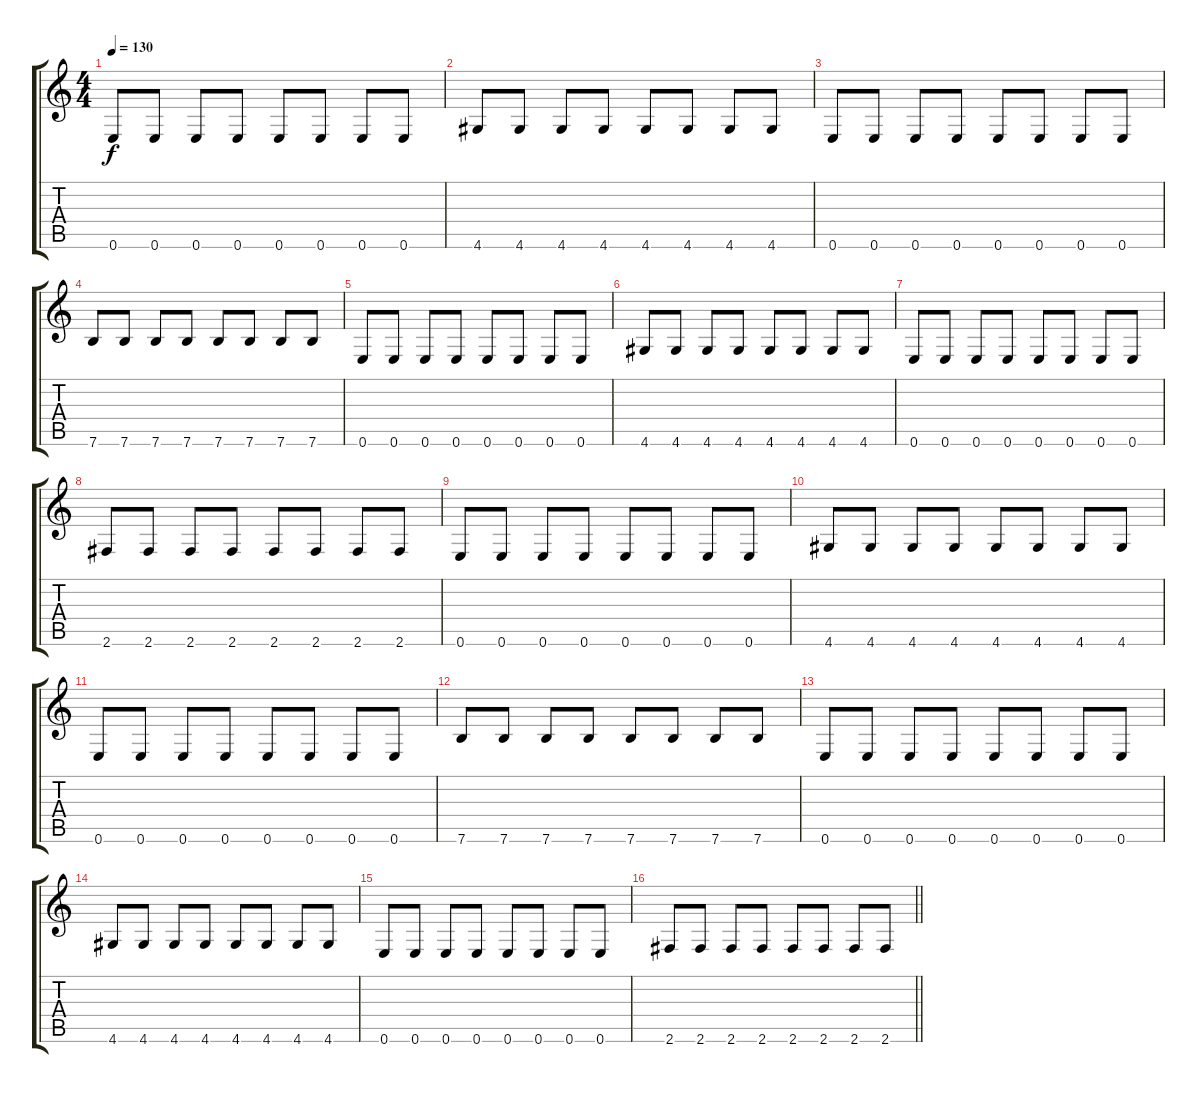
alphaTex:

\track "" {instrument overdrivenguitar}
\staff {score tabs}
\tuning (E4 B3 G3 D3 A2 E2) {hide}
\ts (4 4)
\tempo 130
\clef g2
\ks c
0.6.8{dy f} 0.6.8 0.6.8 0.6.8 0.6.8 0.6.8 0.6.8 0.6.8 |
4.6.8 4.6.8 4.6.8 4.6.8 4.6.8 4.6.8 4.6.8 4.6.8 |
0.6.8 0.6.8 0.6.8 0.6.8 0.6.8 0.6.8 0.6.8 0.6.8 |
7.6.8 7.6.8 7.6.8 7.6.8 7.6.8 7.6.8 7.6.8 7.6.8 |
0.6.8 0.6.8 0.6.8 0.6.8 0.6.8 0.6.8 0.6.8 0.6.8 |
4.6.8 4.6.8 4.6.8 4.6.8 4.6.8 4.6.8 4.6.8 4.6.8 |
0.6.8 0.6.8 0.6.8 0.6.8 0.6.8 0.6.8 0.6.8 0.6.8 |
2.6.8 2.6.8 2.6.8 2.6.8 2.6.8 2.6.8 2.6.8 2.6.8 |
0.6.8 0.6.8 0.6.8 0.6.8 0.6.8 0.6.8 0.6.8 0.6.8 |
4.6.8 4.6.8 4.6.8 4.6.8 4.6.8 4.6.8 4.6.8 4.6.8 |
0.6.8 0.6.8 0.6.8 0.6.8 0.6.8 0.6.8 0.6.8 0.6.8 |
7.6.8 7.6.8 7.6.8 7.6.8 7.6.8 7.6.8 7.6.8 7.6.8 |
0.6.8 0.6.8 0.6.8 0.6.8 0.6.8 0.6.8 0.6.8 0.6.8 |
4.6.8 4.6.8 4.6.8 4.6.8 4.6.8 4.6.8 4.6.8 4.6.8 |
0.6.8 0.6.8 0.6.8 0.6.8 0.6.8 0.6.8 0.6.8 0.6.8 |
\barLineRight lightlight
2.6.8 2.6.8 2.6.8 2.6.8 2.6.8 2.6.8 2.6.8 2.6.8
